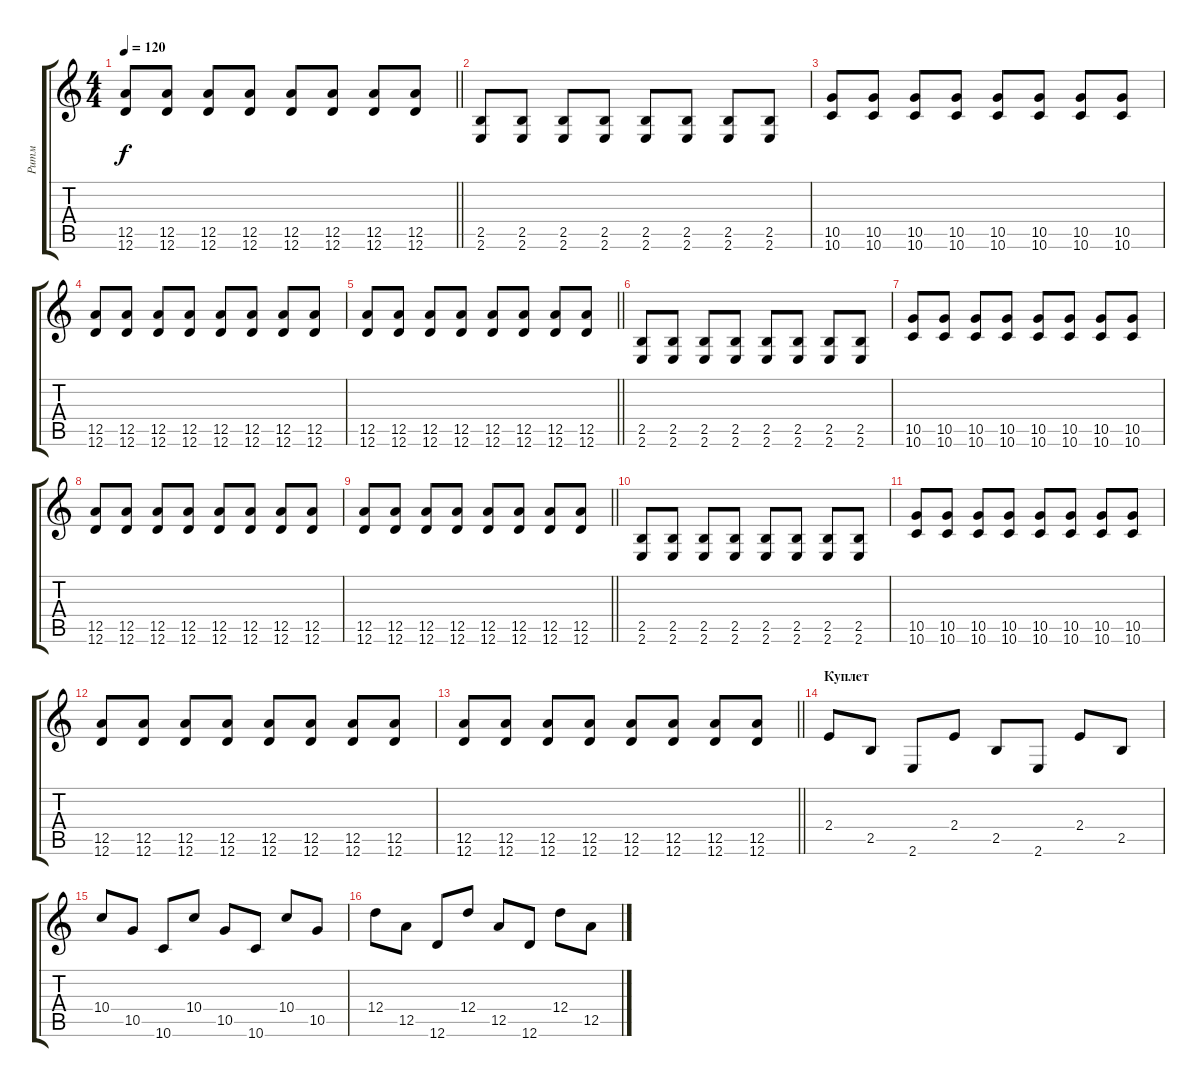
\track ("Ритм" "Ритм") {instrument distortionguitar}
\staff {score tabs}
\tuning (E4 B3 G3 D3 A2 D2) {hide}
\ts (4 4)
\tempo 120
\clef g2
\barLineRight lightlight
\ks c
(12.5 12.6).8{dy f} (12.5 12.6).8 (12.5 12.6).8 (12.5 12.6).8 (12.5 12.6).8 (12.5 12.6).8 (12.5 12.6).8 (12.5 12.6).8 |
(2.5 2.6).8 (2.5 2.6).8 (2.5 2.6).8 (2.5 2.6).8 (2.5 2.6).8 (2.5 2.6).8 (2.5 2.6).8 (2.5 2.6).8 |
(10.5 10.6).8 (10.5 10.6).8 (10.5 10.6).8 (10.5 10.6).8 (10.5 10.6).8 (10.5 10.6).8 (10.5 10.6).8 (10.5 10.6).8 |
(12.5 12.6).8 (12.5 12.6).8 (12.5 12.6).8 (12.5 12.6).8 (12.5 12.6).8 (12.5 12.6).8 (12.5 12.6).8 (12.5 12.6).8 |
\barLineRight lightlight
(12.5 12.6).8 (12.5 12.6).8 (12.5 12.6).8 (12.5 12.6).8 (12.5 12.6).8 (12.5 12.6).8 (12.5 12.6).8 (12.5 12.6).8 |
(2.5 2.6).8 (2.5 2.6).8 (2.5 2.6).8 (2.5 2.6).8 (2.5 2.6).8 (2.5 2.6).8 (2.5 2.6).8 (2.5 2.6).8 |
(10.5 10.6).8 (10.5 10.6).8 (10.5 10.6).8 (10.5 10.6).8 (10.5 10.6).8 (10.5 10.6).8 (10.5 10.6).8 (10.5 10.6).8 |
(12.5 12.6).8 (12.5 12.6).8 (12.5 12.6).8 (12.5 12.6).8 (12.5 12.6).8 (12.5 12.6).8 (12.5 12.6).8 (12.5 12.6).8 |
\barLineRight lightlight
(12.5 12.6).8 (12.5 12.6).8 (12.5 12.6).8 (12.5 12.6).8 (12.5 12.6).8 (12.5 12.6).8 (12.5 12.6).8 (12.5 12.6).8 |
(2.5 2.6).8 (2.5 2.6).8 (2.5 2.6).8 (2.5 2.6).8 (2.5 2.6).8 (2.5 2.6).8 (2.5 2.6).8 (2.5 2.6).8 |
(10.5 10.6).8 (10.5 10.6).8 (10.5 10.6).8 (10.5 10.6).8 (10.5 10.6).8 (10.5 10.6).8 (10.5 10.6).8 (10.5 10.6).8 |
(12.5 12.6).8 (12.5 12.6).8 (12.5 12.6).8 (12.5 12.6).8 (12.5 12.6).8 (12.5 12.6).8 (12.5 12.6).8 (12.5 12.6).8 |
\barLineRight lightlight
(12.5 12.6).8 (12.5 12.6).8 (12.5 12.6).8 (12.5 12.6).8 (12.5 12.6).8 (12.5 12.6).8 (12.5 12.6).8 (12.5 12.6).8 |
\section ("" "Куплет")
2.4.8 2.5.8 2.6.8 2.4.8 2.5.8 2.6.8 2.4.8 2.5.8 |
10.4.8 10.5.8 10.6.8 10.4.8 10.5.8 10.6.8 10.4.8 10.5.8 |
12.4.8 12.5.8 12.6.8 12.4.8 12.5.8 12.6.8 12.4.8 12.5.8
